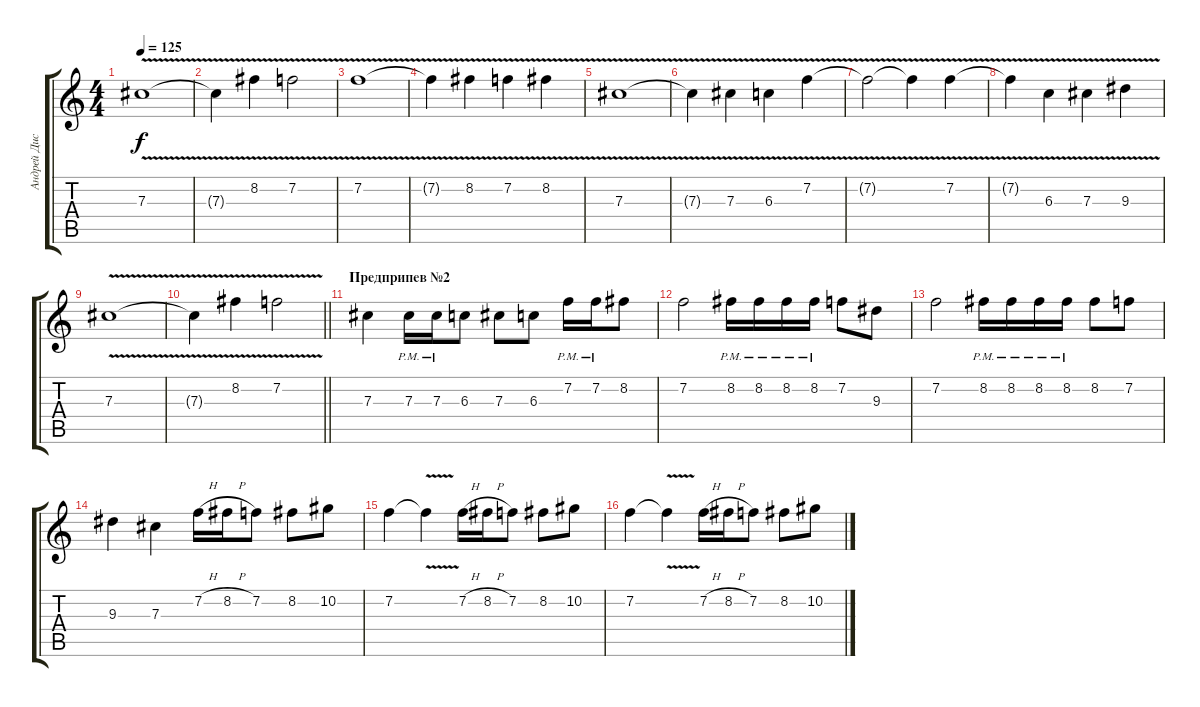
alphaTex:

\track ("Андрей Дистр" "Андрей Дис") {instrument distortionguitar}
\staff {score tabs}
\tuning (Eb4 Bb3 Gb3 Db3 Ab2 Eb2) {hide}
\ts (4 4)
\tempo 125
\clef g2
\ks c
7.3{v}.1{dy f} |
7.3{t}.4 8.2{v}.4 7.2{v}.2 |
7.2{v}.1 |
7.2{t}.4 8.2{v}.4 7.2{v}.4 8.2{v}.4 |
7.3{v}.1 |
7.3{t}.4 7.3{v}.4 6.3{v}.4 7.2{v}.4 |
7.2{v t}.2 7.2{t}.4 7.2{v}.4 |
7.2{t}.4 6.3{v}.4 7.3{v}.4 9.3{v}.4 |
7.3{v}.1 |
\barLineRight lightlight
7.3{t}.4 8.2{v}.4 7.2{v}.2 |
\section ("" "Предприпев №2")
7.3.4 7.3{pm}.16 7.3{pm}.16 6.3.8 7.3.8 6.3.8 7.2{pm}.16 7.2{pm}.16 8.2.8 |
7.2.2 8.2{pm}.16 8.2{pm}.16 8.2{pm}.16 8.2{pm}.16 7.2.8 9.3.8 |
7.2.2 8.2{pm}.16 8.2{pm}.16 8.2{pm}.16 8.2{pm}.16 8.2.8 7.2.8 |
9.3.4 7.3.4 7.2{h}.16 8.2{h}.16 7.2.8 8.2.8 10.2.8 |
7.2.4 7.2{v t}.4 7.2{h}.16 8.2{h}.16 7.2.8 8.2.8 10.2.8 |
7.2.4 7.2{v t}.4 7.2{h}.16 8.2{h}.16 7.2.8 8.2.8 10.2.8
